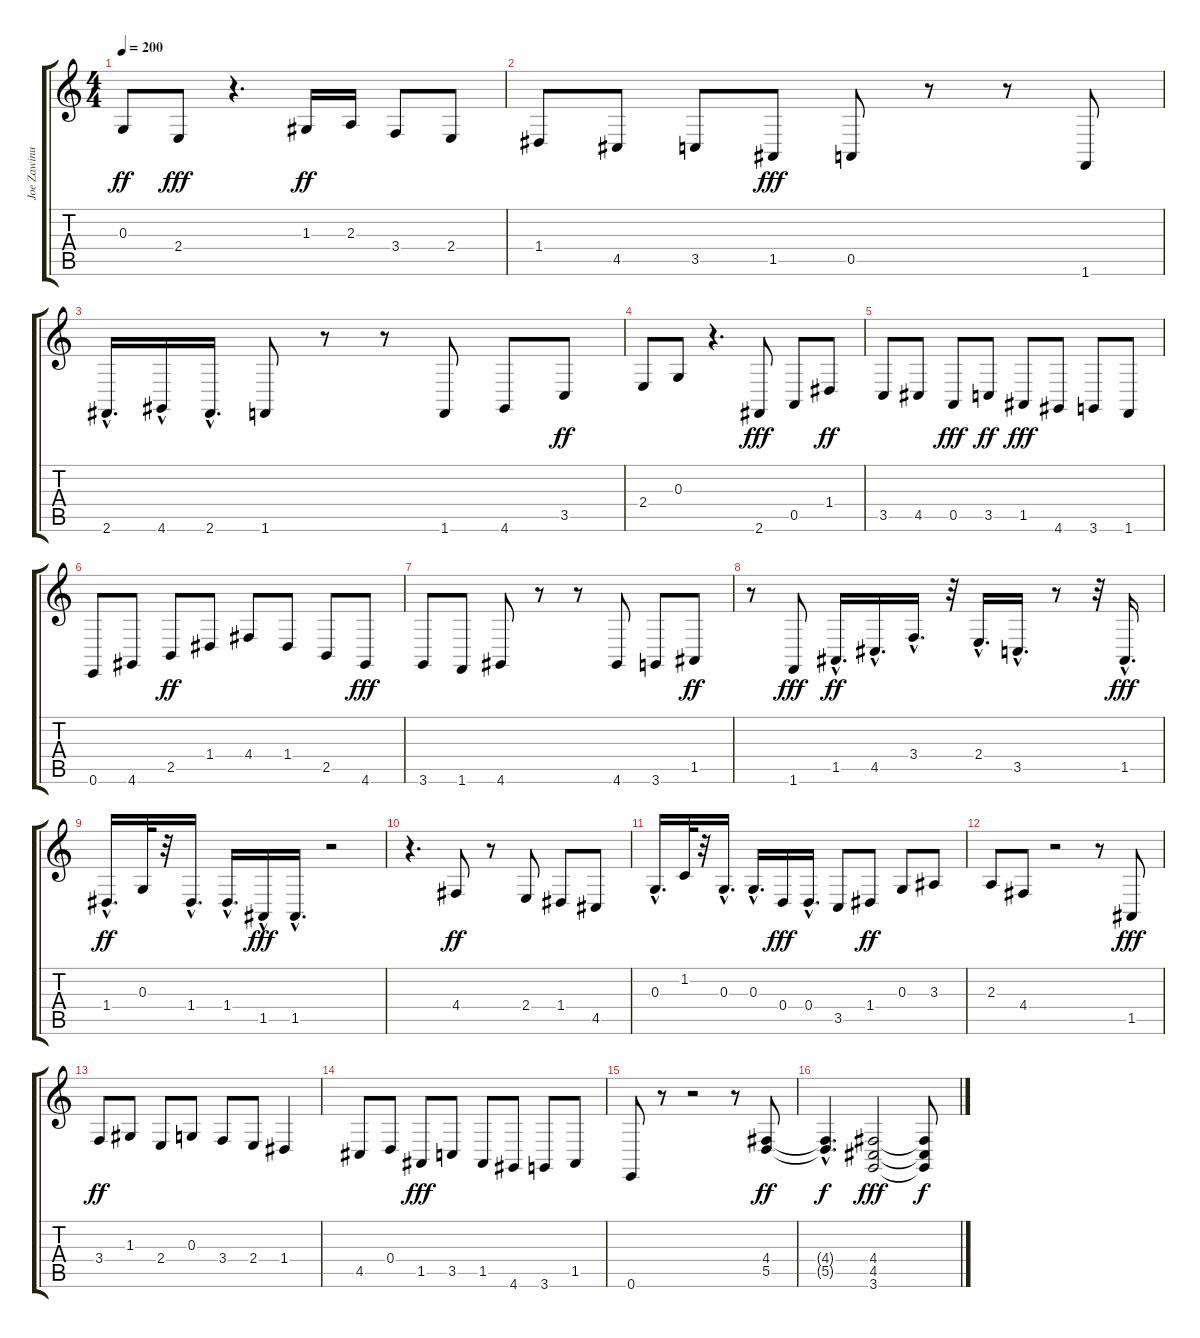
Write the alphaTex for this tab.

\track ("Joe Zawinul" "Joe Zawinu") {instrument acousticgrandpiano}
\staff {score tabs}
\tuning (E4 B3 G3 D3 A2 E2) {hide}
\ts (4 4)
\tempo 200
\clef g2
\ks c
0.3.8{dy ff} 2.4.8{dy fff} r.4{d} 1.3.16{dy ff} 2.3.16 3.4.8 2.4.8 |
1.4.8 4.5.8 3.5.8 1.5.8{dy fff} 0.5.8 r.8 r.8 1.6.8 |
2.6{hac}.16{d} 4.6{hac}.16 2.6{hac}.16{d} 1.6.8 r.8 r.8 1.6.8 4.6.8 3.5.8{dy ff} |
2.4.8 0.3.8 r.4{d} 2.6.8{dy fff} 0.5.8 1.4.8{dy ff} |
3.5.8 4.5.8 0.5.8{dy fff} 3.5.8{dy ff} 1.5.8{dy fff} 4.6.8 3.6.8 1.6.8 |
0.6.8 4.6.8 2.5.8{dy ff} 1.4.8 4.4.8 1.4.8 2.5.8 4.6.8{dy fff} |
3.6.8 1.6.8 4.6.8 r.8 r.8 4.6.8 3.6.8 1.5.8{dy ff} |
r.8 1.6.8{dy fff} 1.5{hac}.16{d dy ff} 4.5{hac}.16{d} 3.4{hac}.16{d} r.32 2.4{hac}.16{d} 3.5{hac}.16{d} r.8 r.32 1.5{hac}.16{d dy fff} |
1.4{hac}.16{d dy ff} 0.3.32 r.32 1.4{hac}.16{d} 1.4{hac}.16{d} 1.5{hac}.16{dy fff} 1.5{hac}.16{d} r.2 |
r.4{d} 4.4.8{dy ff} r.8 2.4.8 1.4.8 4.5.8 |
0.3{hac}.16{d} 1.2.32 r.32 0.3{hac}.16{d} 0.3{hac}.16{d} 0.4.16{dy fff} 0.4{hac}.16{d} 3.5.8 1.4.8{dy ff} 0.3.8 3.3.8 |
2.3.8 4.4.8 r.2 r.8 1.5.8{dy fff} |
3.4.8{dy ff} 1.3.8 2.4.8 0.3.8 3.4.8 2.4.8 1.4.4 |
4.5.8 0.4.8 1.5.8{dy fff} 3.5.8 1.5.8 4.6.8 3.6.8 1.5.8 |
0.6.8 r.8 r.2 r.8 (4.4 5.5).8{dy ff} |
(4.4{hac t} 5.5{hac t}).4{d dy f} (4.4 4.5 3.6).2{dy fff} (4.4{t} 4.5{t} 3.6{t}).8{dy f}
